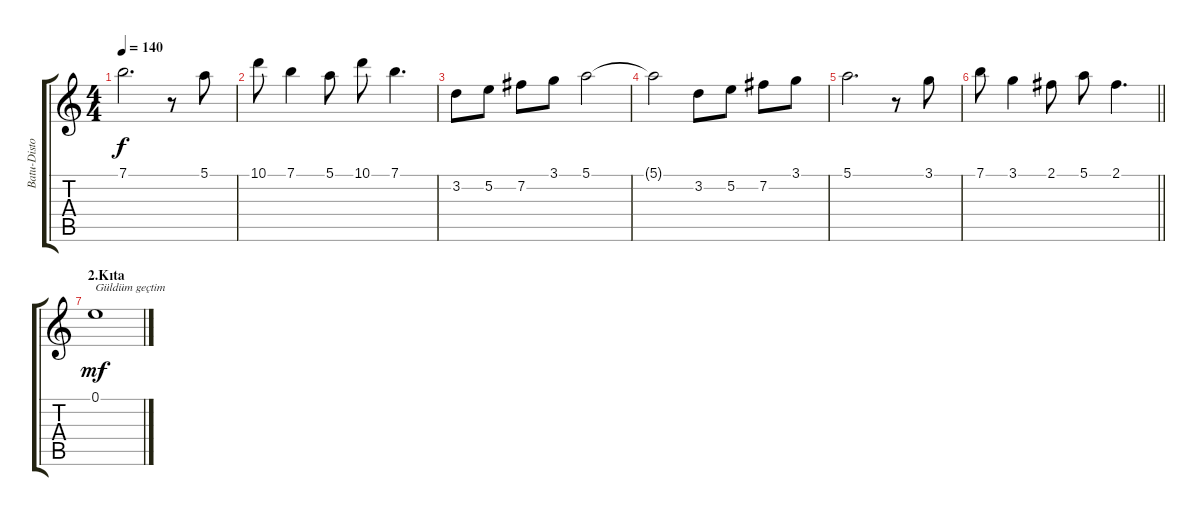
\track ("Batu-Distortion" "Batu-Disto") {instrument overdrivenguitar}
\staff {score tabs}
\tuning (E4 B3 G3 D3 A2 E2) {hide}
\ts (4 4)
\tempo 140
\clef g2
\ks c
7.1.2{d dy f} r.8 5.1.8 |
10.1.8 7.1.4 5.1.8 10.1.8 7.1.4{d} |
3.2.8 5.2.8 7.2.8 3.1.8 5.1.2 |
5.1{t}.2 3.2.8 5.2.8 7.2.8 3.1.8 |
5.1.2{d} r.8 3.1.8 |
\barLineRight lightlight
7.1.8 3.1.4 2.1.8 5.1.8 2.1.4{d} |
\section ("" "2.Kıta")
0.1.1{txt "Güldüm geçtim " dy mf}
